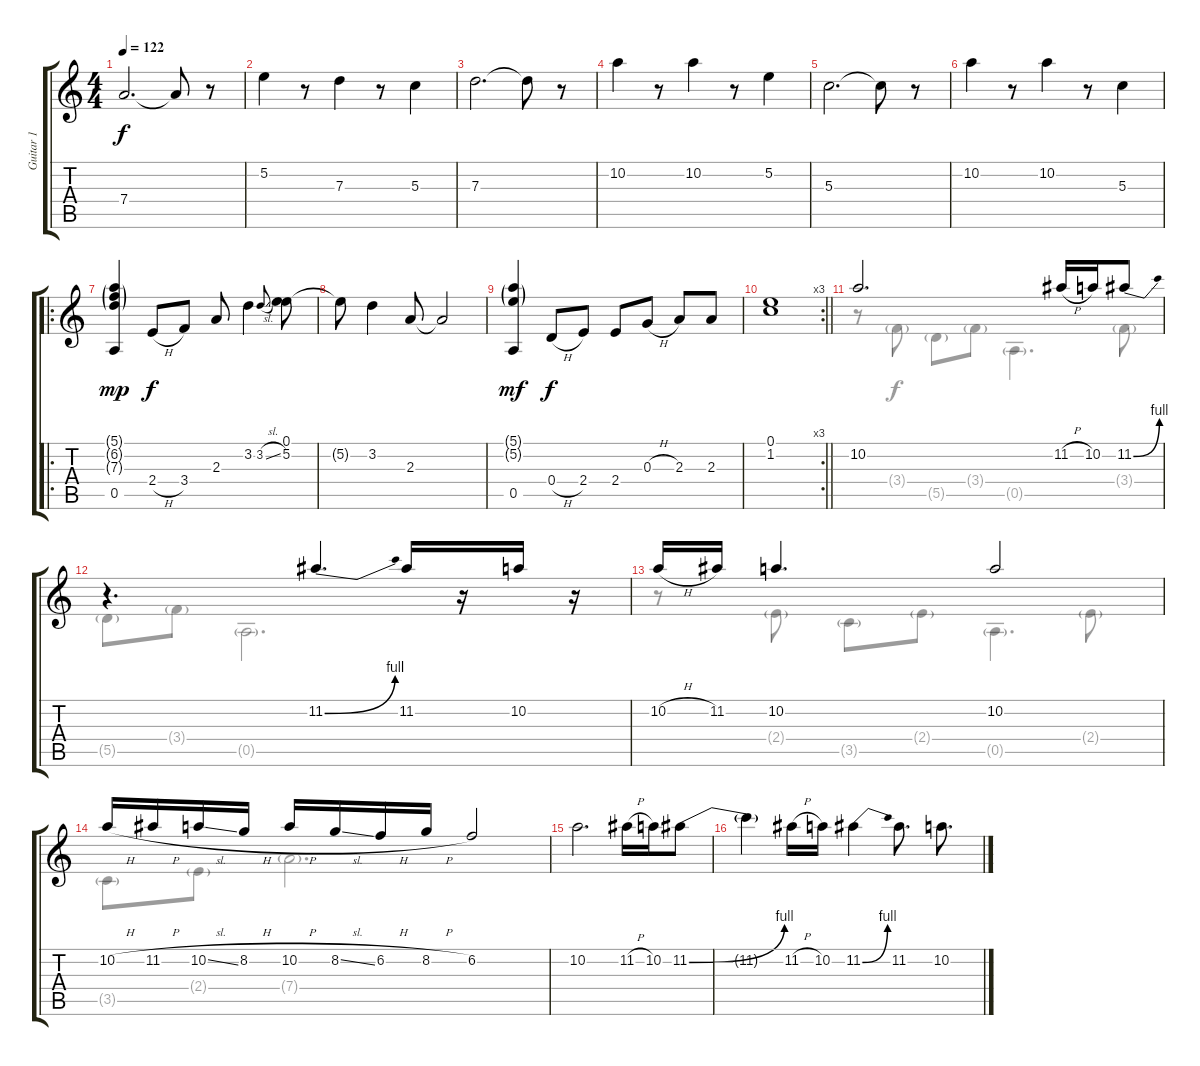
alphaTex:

\track ("Guitar 1" "Guitar 1") {instrument distortionguitar}
\staff {score tabs}
\tuning (E4 B3 G3 D3 A2 E2) {hide}
\voice
\ts (4 4)
\tempo 122
\clef g2
\ks aminor
7.4.2{d dy f} 7.4{t}.8 r.8 |
5.2.4 r.8 7.3.4 r.8 5.3.4 |
7.3.2{d} 7.3{t}.8 r.8 |
10.2.4 r.8 10.2.4 r.8 5.2.4 |
5.3.2{d} 5.3{t}.8 r.8 |
10.2.4 r.8 10.2.4 r.8 5.3.4 |
\ro
(5.1{g} 6.2{g} 7.3{g} 0.5).4{dy mp volume 12 instrument electricguitarclean} 2.4{h}.8{dy f} 3.4.8 2.3.8 3.2.4 3.2{sl}.8{gr onbeat} (0.1 5.2).8 |
5.2{t}.8 3.2.4 2.3.8 2.3{t}.2 |
(5.1{g} 5.2{g} 0.5).4{dy mf} 0.4{h}.8{dy f} 2.4.8 2.4.8 0.3{h}.8 2.3.8 2.3.8 |
\rc 3
\barLineRight lightlight
(0.1 1.2).1 |
10.2.2{d volume 12 instrument distortionguitar} 11.2{h}.16 10.2.16 11.2{be (bend 0 0 60 4)}.8 |
r.4{d} 11.2{be (bend 0 0 60 4)}.4{d} 11.2.16 r.16 10.2.16 r.16 |
10.2{h}.16 11.2.16 10.2.4{d} 10.2.2 |
10.2{h}.16 11.2{h}.16 10.2{sl}.16 8.2{h}.16 10.2{h}.16 8.2{sl}.16 6.2{h}.16 8.2{h}.16 6.2.2 |
10.2.2{d} 11.2{h}.16 10.2.16 11.2{be (bend 0 0 60 4)}.8 |
11.2{t}.4 11.2{h}.16 10.2.16 11.2{be (bend 0 0 60 4)}.4 11.2.8{d} 10.2.8{d}
\voice
\clef g2
\ottava regular
\simile none
\ks aminor
|
|
|
|
|
|
|
|
|
\barLineRight lightlight
|
r.8 3.4{g}.8 5.5{g}.8 3.4{g}.8 0.5{g}.4{d} 3.4{g}.8 |
5.5{g}.8 3.4{g}.8 0.5{g}.2{d} |
r.8 2.4{g}.8 3.5{g}.8 2.4{g}.8 0.5{g}.4{d} 2.4{g}.8 |
3.5{g}.8 2.4{g}.8 7.4{g}.2{d} |
|
